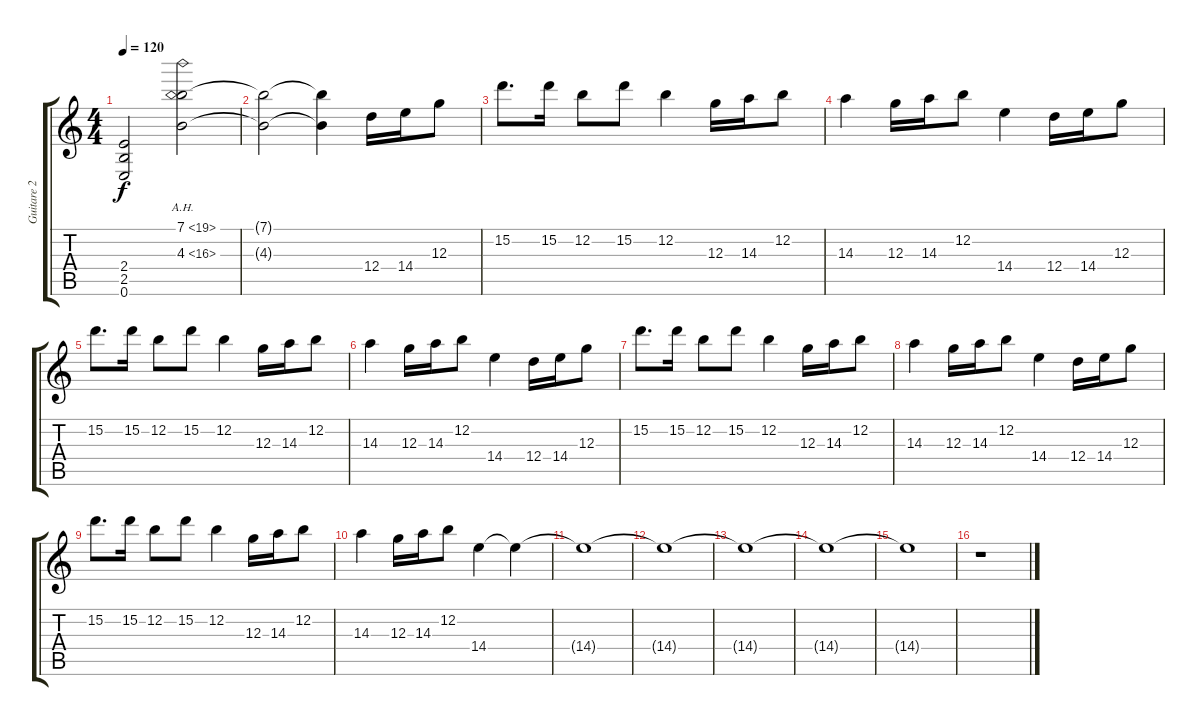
\track ("Guitare 2 (disto)" "Guitare 2 ") {instrument distortionguitar}
\staff {score tabs}
\tuning (E4 B3 G3 D3 A2 E2) {hide}
\ts (4 4)
\tempo 120
\clef g2
\ks c
(2.4 2.5 0.6).2{dy f instrument distortionguitar} (7.1{ah 12} 4.3{ah 12}).2 |
(7.1{t} 4.3{t}).2 (7.1{t} 4.3{t}).4 12.4.16 14.4.16 12.3.8 |
15.2.8{d} 15.2.16 12.2.8 15.2.8 12.2.4 12.3.16 14.3.16 12.2.8 |
14.3.4 12.3.16 14.3.16 12.2.8 14.4.4 12.4.16 14.4.16 12.3.8 |
15.2.8{d} 15.2.16 12.2.8 15.2.8 12.2.4 12.3.16 14.3.16 12.2.8 |
14.3.4 12.3.16 14.3.16 12.2.8 14.4.4 12.4.16 14.4.16 12.3.8 |
15.2.8{d} 15.2.16 12.2.8 15.2.8 12.2.4 12.3.16 14.3.16 12.2.8 |
14.3.4 12.3.16 14.3.16 12.2.8 14.4.4 12.4.16 14.4.16 12.3.8 |
15.2.8{d} 15.2.16 12.2.8 15.2.8 12.2.4 12.3.16 14.3.16 12.2.8 |
14.3.4 12.3.16 14.3.16 12.2.8 14.4.4 14.4{t}.4 |
14.4{t}.1 |
14.4{t}.1 |
14.4{t}.1 |
14.4{t}.1 |
14.4{t}.1 |
r.1
